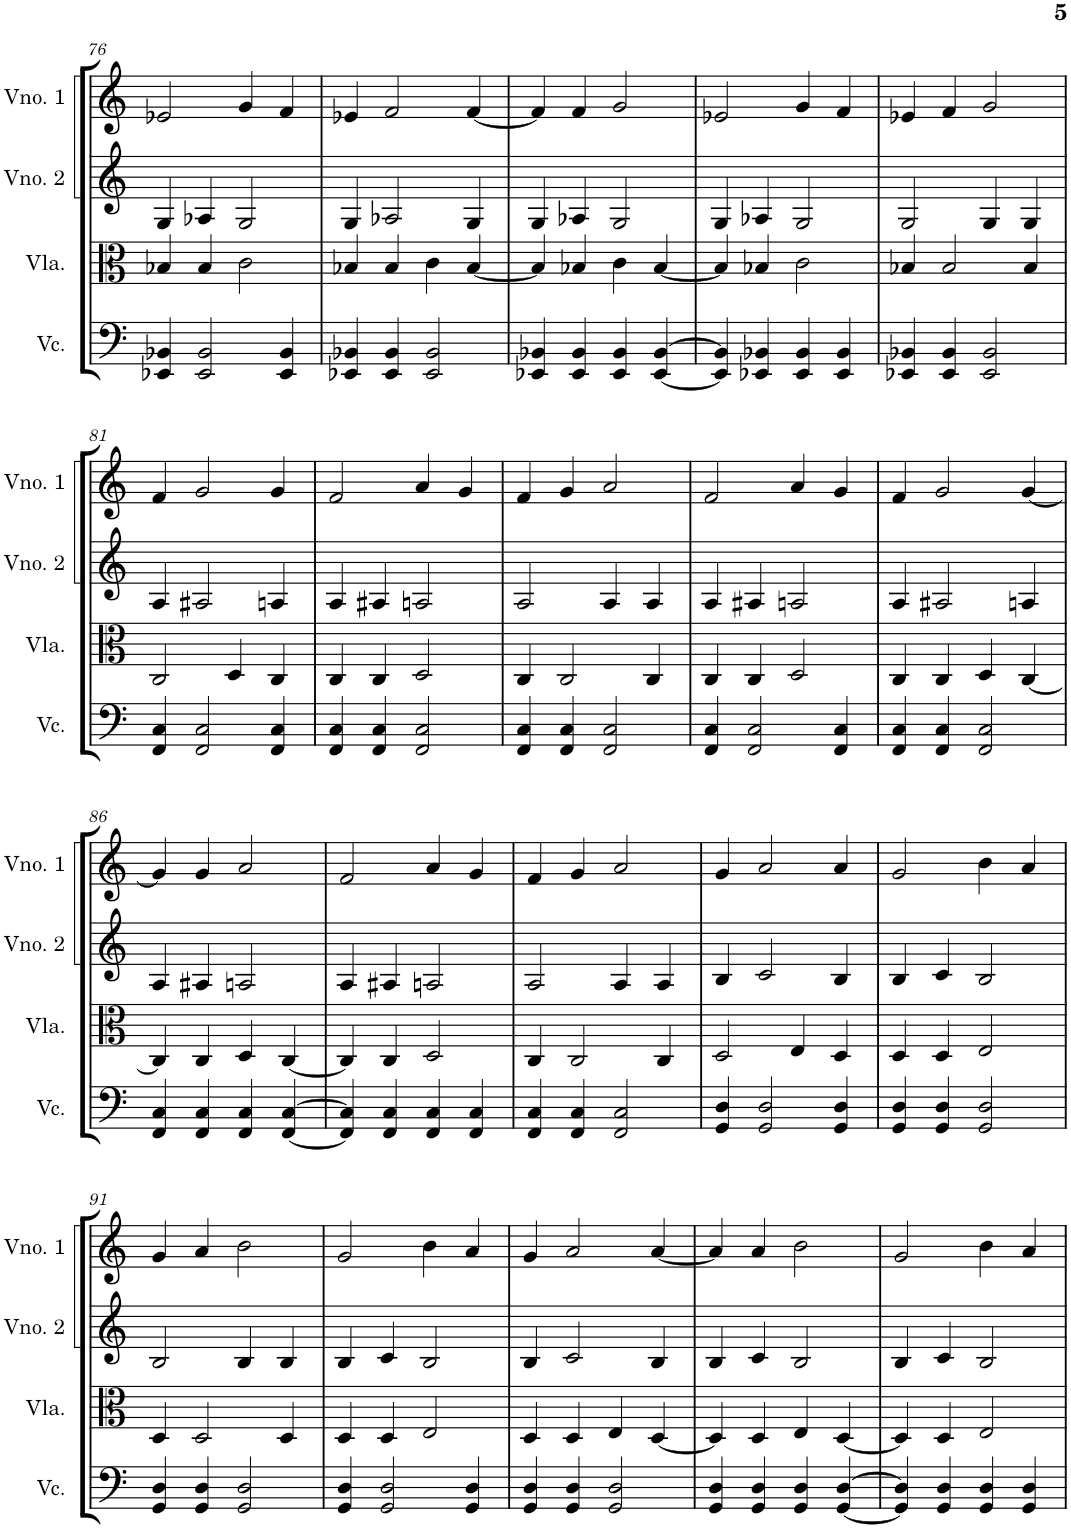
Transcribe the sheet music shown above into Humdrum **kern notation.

**kern	**kern	**kern	**kern
*part4	*part3	*part2	*part1
*staff4	*staff3	*staff2	*staff1
*I"Violoncelo	*I"Viola	*I"Violino 2	*I"Violino 1
*I'Vc.	*I'Vla.	*I'Vno. 2	*I'Vno. 1
!!LO:PB:g=z
*clefF4	*clefC3	*clefG2	*clefG2
*k[]	*k[]	*k[]	*k[]
*M4/4	*M4/4	*M4/4	*M4/4
=76	=76	=76	=76
4EE-X/ 4BB-X/	4B-X/	4G/	2e-X/
2EE-/ 2BB-/	4B-/	4A-X/	.
.	2c\	2G/	4g/
4EE-/ 4BB-/	.	.	4f/
=77	=77	=77	=77
4EE-X/ 4BB-X/	4B-X/	4G/	4e-X/
4EE-/ 4BB-/	4B-/	2A-X/	2f/
2EE-/ 2BB-/	4c\	.	.
.	[4B-/	4G/	[4f/
=78	=78	=78	=78
4EE-X/ 4BB-X/	4B-/]	4G/	4f/]
4EE-/ 4BB-/	4B-X/	4A-X/	4f/
4EE-/ 4BB-/	4c\	2G/	2g/
[4EE-/ [4BB-/	[4B-/	.	.
=79	=79	=79	=79
4EE-/] 4BB-/]	4B-/]	4G/	2e-X/
4EE-X/ 4BB-X/	4B-X/	4A-X/	.
4EE-/ 4BB-/	2c\	2G/	4g/
4EE-/ 4BB-/	.	.	4f/
=80	=80	=80	=80
4EE-X/ 4BB-X/	4B-X/	2G/	4e-X/
4EE-/ 4BB-/	2B-/	.	4f/
2EE-/ 2BB-/	.	4G/	2g/
.	4B-/	4G/	.
!!LO:LB:g=z
=81	=81	=81	=81
4FF/ 4C/	2C/	4A/	4f/
2FF/ 2C/	.	2A#X/	2g/
.	4D/	.	.
4FF/ 4C/	4C/	4An/	4g/
=82	=82	=82	=82
4FF/ 4C/	4C/	4A/	2f/
4FF/ 4C/	4C/	4A#X/	.
2FF/ 2C/	2D/	2An/	4a/
.	.	.	4g/
=83	=83	=83	=83
4FF/ 4C/	4C/	2A/	4f/
4FF/ 4C/	2C/	.	4g/
2FF/ 2C/	.	4A/	2a/
.	4C/	4A/	.
=84	=84	=84	=84
4FF/ 4C/	4C/	4A/	2f/
2FF/ 2C/	4C/	4A#X/	.
.	2D/	2An/	4a/
4FF/ 4C/	.	.	4g/
=85	=85	=85	=85
4FF/ 4C/	4C/	4A/	4f/
4FF/ 4C/	4C/	2A#X/	2g/
2FF/ 2C/	4D/	.	.
.	[4C/	4An/	[4g/
!!LO:LB:g=z
=86	=86	=86	=86
4FF/ 4C/	4C/]	4A/	4g/]
4FF/ 4C/	4C/	4A#X/	4g/
4FF/ 4C/	4D/	2An/	2a/
[4FF/ [4C/	[4C/	.	.
=87	=87	=87	=87
4FF/] 4C/]	4C/]	4A/	2f/
4FF/ 4C/	4C/	4A#X/	.
4FF/ 4C/	2D/	2An/	4a/
4FF/ 4C/	.	.	4g/
=88	=88	=88	=88
4FF/ 4C/	4C/	2A/	4f/
4FF/ 4C/	2C/	.	4g/
2FF/ 2C/	.	4A/	2a/
.	4C/	4A/	.
=89	=89	=89	=89
4GG/ 4D/	2D/	4B/	4g/
2GG/ 2D/	.	2c/	2a/
.	4E/	.	.
4GG/ 4D/	4D/	4B/	4a/
=90	=90	=90	=90
4GG/ 4D/	4D/	4B/	2g/
4GG/ 4D/	4D/	4c/	.
2GG/ 2D/	2E/	2B/	4b\
.	.	.	4a/
!!LO:LB:g=z
=91	=91	=91	=91
4GG/ 4D/	4D/	2B/	4g/
4GG/ 4D/	2D/	.	4a/
2GG/ 2D/	.	4B/	2b\
.	4D/	4B/	.
=92	=92	=92	=92
4GG/ 4D/	4D/	4B/	2g/
2GG/ 2D/	4D/	4c/	.
.	2E/	2B/	4b\
4GG/ 4D/	.	.	4a/
=93	=93	=93	=93
4GG/ 4D/	4D/	4B/	4g/
4GG/ 4D/	4D/	2c/	2a/
2GG/ 2D/	4E/	.	.
.	[4D/	4B/	[4a/
=94	=94	=94	=94
4GG/ 4D/	4D/]	4B/	4a/]
4GG/ 4D/	4D/	4c/	4a/
4GG/ 4D/	4E/	2B/	2b\
[4GG/ [4D/	[4D/	.	.
=95	=95	=95	=95
4GG/] 4D/]	4D/]	4B/	2g/
4GG/ 4D/	4D/	4c/	.
4GG/ 4D/	2E/	2B/	4b\
4GG/ 4D/	.	.	4a/
=	=	=	=
*-	*-	*-	*-
